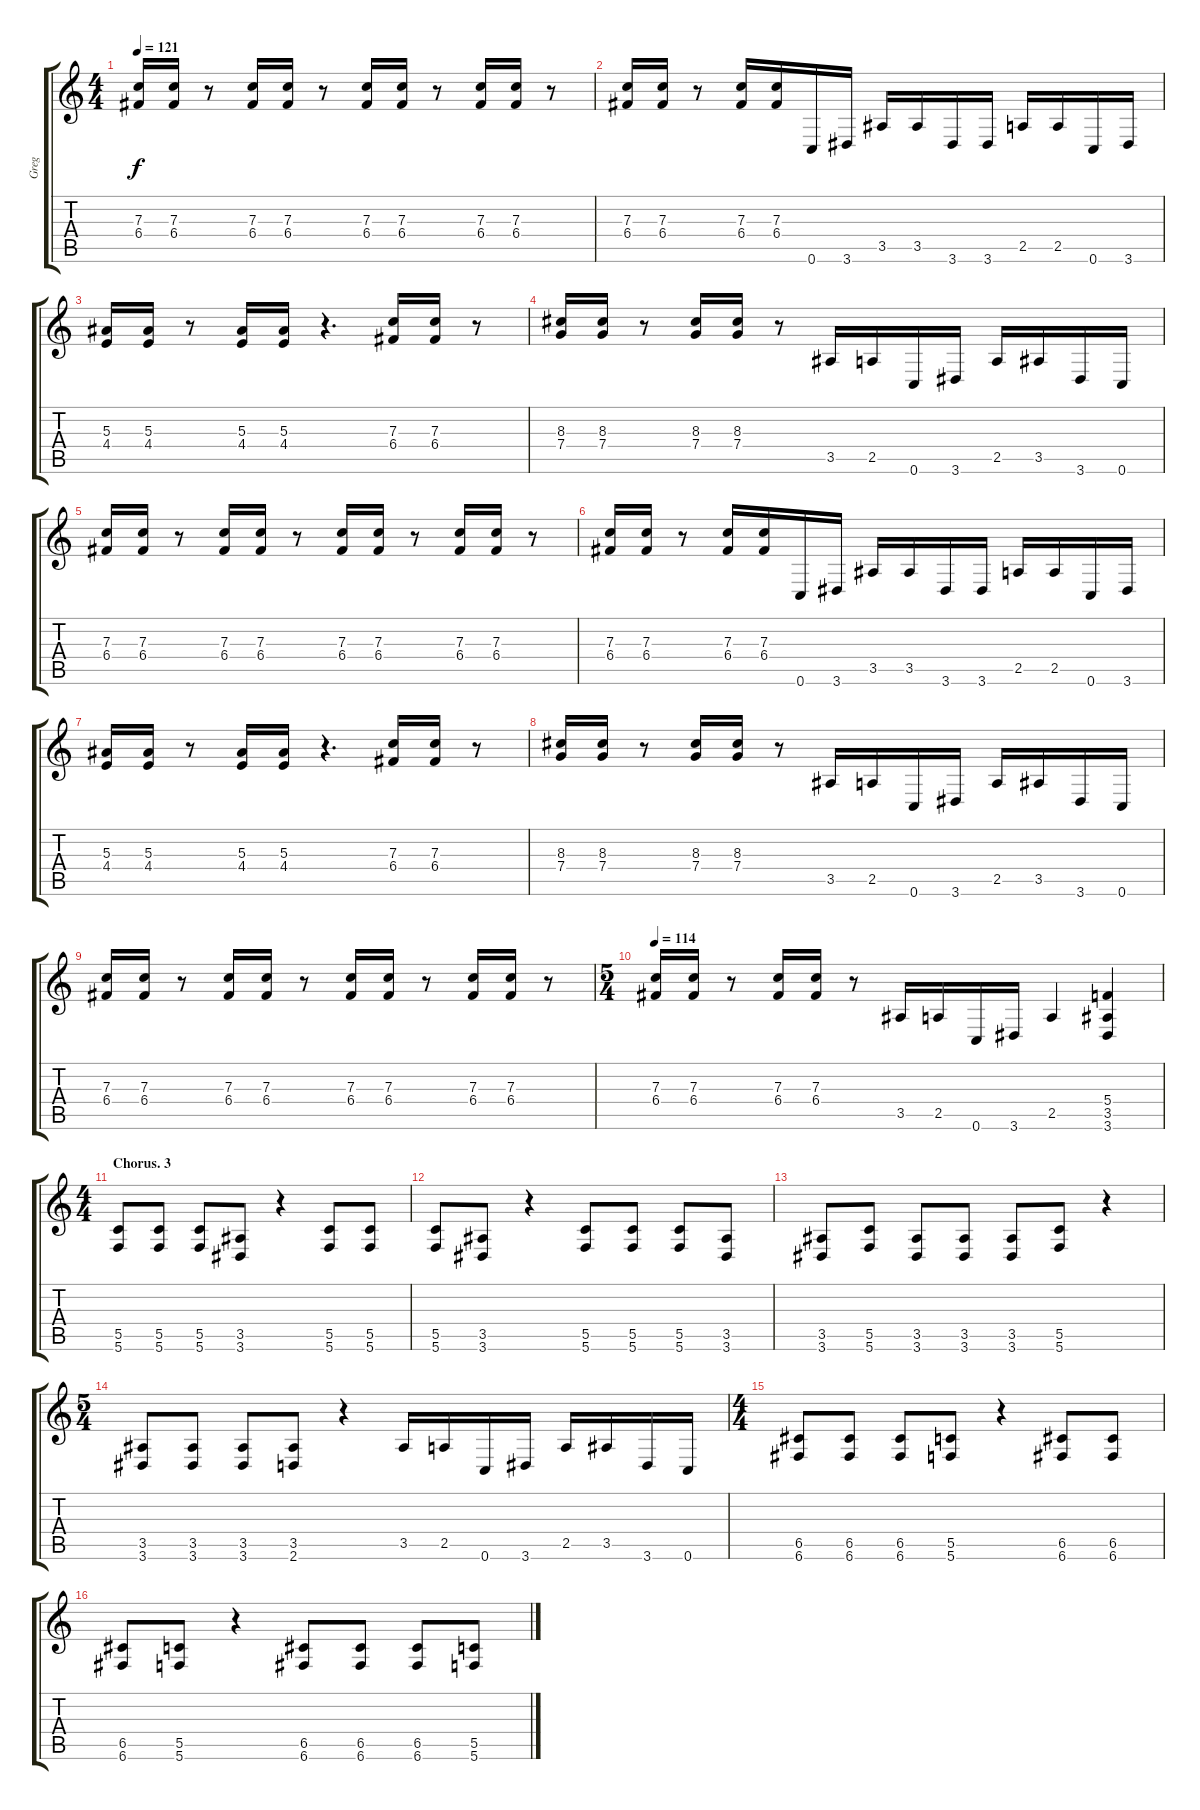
\track ("Greg" "Greg") {instrument distortionguitar}
\staff {score tabs}
\tuning (D4 A3 F3 C3 G2 C2) {hide}
\ts (4 4)
\tempo 121
\clef g2
\ks c
(7.3 6.4).16{dy f} (7.3 6.4).16 r.8 (7.3 6.4).16 (7.3 6.4).16 r.8 (7.3 6.4).16 (7.3 6.4).16 r.8 (7.3 6.4).16 (7.3 6.4).16 r.8 |
(7.3 6.4).16 (7.3 6.4).16 r.8 (7.3 6.4).16 (7.3 6.4).16 0.6.16 3.6.16 3.5.16 3.5.16 3.6.16 3.6.16 2.5.16 2.5.16 0.6.16 3.6.16 |
(5.3 4.4).16 (5.3 4.4).16 r.8 (5.3 4.4).16 (5.3 4.4).16 r.4{d} (7.3 6.4).16 (7.3 6.4).16 r.8 |
(8.3 7.4).16 (8.3 7.4).16 r.8 (8.3 7.4).16 (8.3 7.4).16 r.8 3.5.16 2.5.16 0.6.16 3.6.16 2.5.16 3.5.16 3.6.16 0.6.16 |
(7.3 6.4).16 (7.3 6.4).16 r.8 (7.3 6.4).16 (7.3 6.4).16 r.8 (7.3 6.4).16 (7.3 6.4).16 r.8 (7.3 6.4).16 (7.3 6.4).16 r.8 |
(7.3 6.4).16 (7.3 6.4).16 r.8 (7.3 6.4).16 (7.3 6.4).16 0.6.16 3.6.16 3.5.16 3.5.16 3.6.16 3.6.16 2.5.16 2.5.16 0.6.16 3.6.16 |
(5.3 4.4).16 (5.3 4.4).16 r.8 (5.3 4.4).16 (5.3 4.4).16 r.4{d} (7.3 6.4).16 (7.3 6.4).16 r.8 |
(8.3 7.4).16 (8.3 7.4).16 r.8 (8.3 7.4).16 (8.3 7.4).16 r.8 3.5.16 2.5.16 0.6.16 3.6.16 2.5.16 3.5.16 3.6.16 0.6.16 |
(7.3 6.4).16 (7.3 6.4).16 r.8 (7.3 6.4).16 (7.3 6.4).16 r.8 (7.3 6.4).16 (7.3 6.4).16 r.8 (7.3 6.4).16 (7.3 6.4).16 r.8 |
\ts (5 4)
\tempo 114
(7.3 6.4).16 (7.3 6.4).16 r.8 (7.3 6.4).16 (7.3 6.4).16 r.8 3.5.16 2.5.16 0.6.16 3.6.16 2.5.4 (5.4 3.5 3.6).4 |
\ts (4 4)
\section ("" "Chorus. 3")
(5.5 5.6).8 (5.5 5.6).8 (5.5 5.6).8 (3.5 3.6).8 r.4 (5.5 5.6).8 (5.5 5.6).8 |
(5.5 5.6).8 (3.5 3.6).8 r.4 (5.5 5.6).8 (5.5 5.6).8 (5.5 5.6).8 (3.5 3.6).8 |
(3.5 3.6).8 (5.5 5.6).8 (3.5 3.6).8 (3.5 3.6).8 (3.5 3.6).8 (5.5 5.6).8 r.4 |
\ts (5 4)
(3.5 3.6).8 (3.5 3.6).8 (3.5 3.6).8 (3.5 2.6).8 r.4 3.5.16 2.5.16 0.6.16 3.6.16 2.5.16 3.5.16 3.6.16 0.6.16 |
\ts (4 4)
(6.5 6.6).8 (6.5 6.6).8 (6.5 6.6).8 (5.5 5.6).8 r.4 (6.5 6.6).8 (6.5 6.6).8 |
(6.5 6.6).8 (5.5 5.6).8 r.4 (6.5 6.6).8 (6.5 6.6).8 (6.5 6.6).8 (5.5 5.6).8
